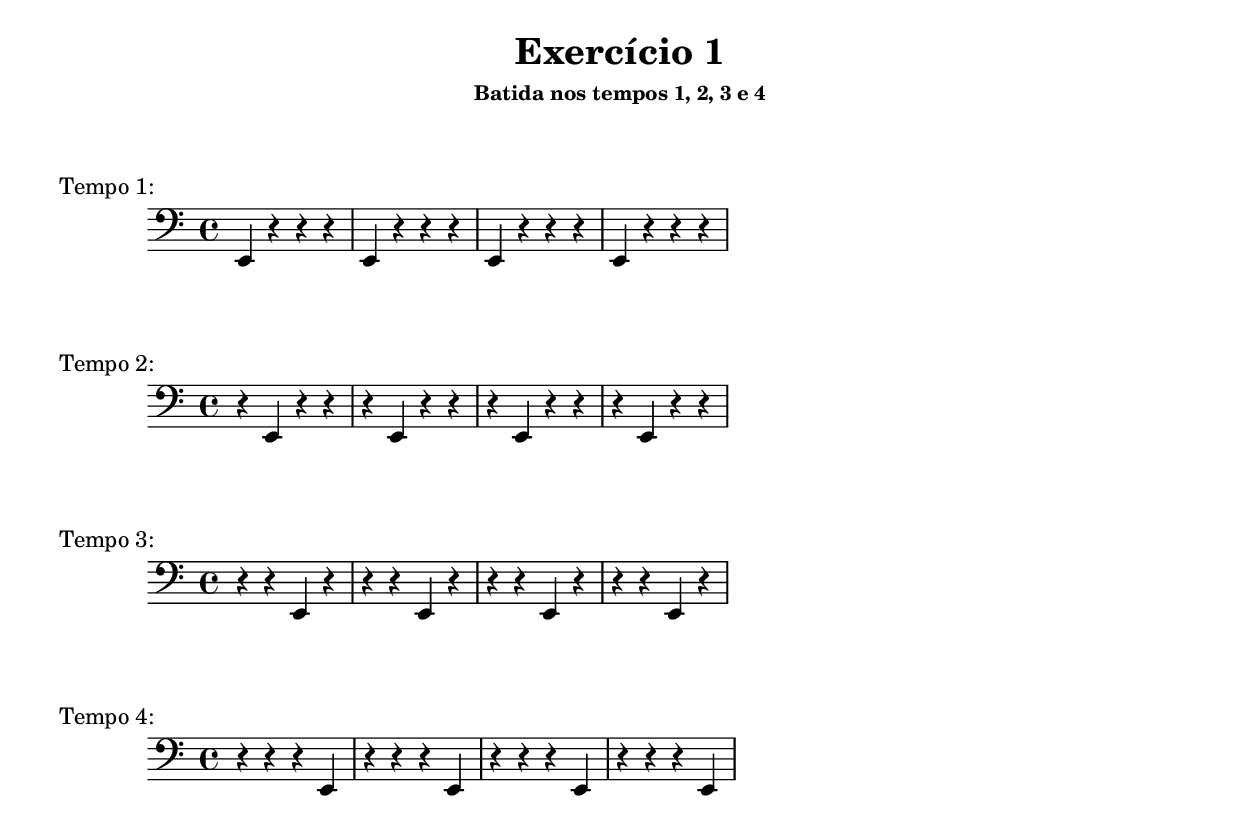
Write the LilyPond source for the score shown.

\version "2.16.2"

\header {
	title = "Exercício 1"
	subsubtitle = "Batida nos tempos 1, 2, 3 e 4"
	instrument = " "
	composer = " "
	arranger = " "
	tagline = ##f
}

\score {
	\drums {
		\repeat unfold 4 { hh bd bd bd }
		\repeat unfold 4 { bd hh bd bd }
		\repeat unfold 4 { bd bd hh bd }
		\repeat unfold 4 { bd bd bd hh }
	}
	\midi {}
}

\score { { \clef bass \repeat unfold 4 { e, r  r  r  } } \header { piece = "Tempo 1:" } \layout {} }
\score { { \clef bass \repeat unfold 4 { r  e, r  r  } } \header { piece = "Tempo 2:" } \layout {} }
\score { { \clef bass \repeat unfold 4 { r  r  e, r  } } \header { piece = "Tempo 3:" } \layout {} }
\score { { \clef bass \repeat unfold 4 { r  r  r  e, } } \header { piece = "Tempo 4:" } \layout {} }
